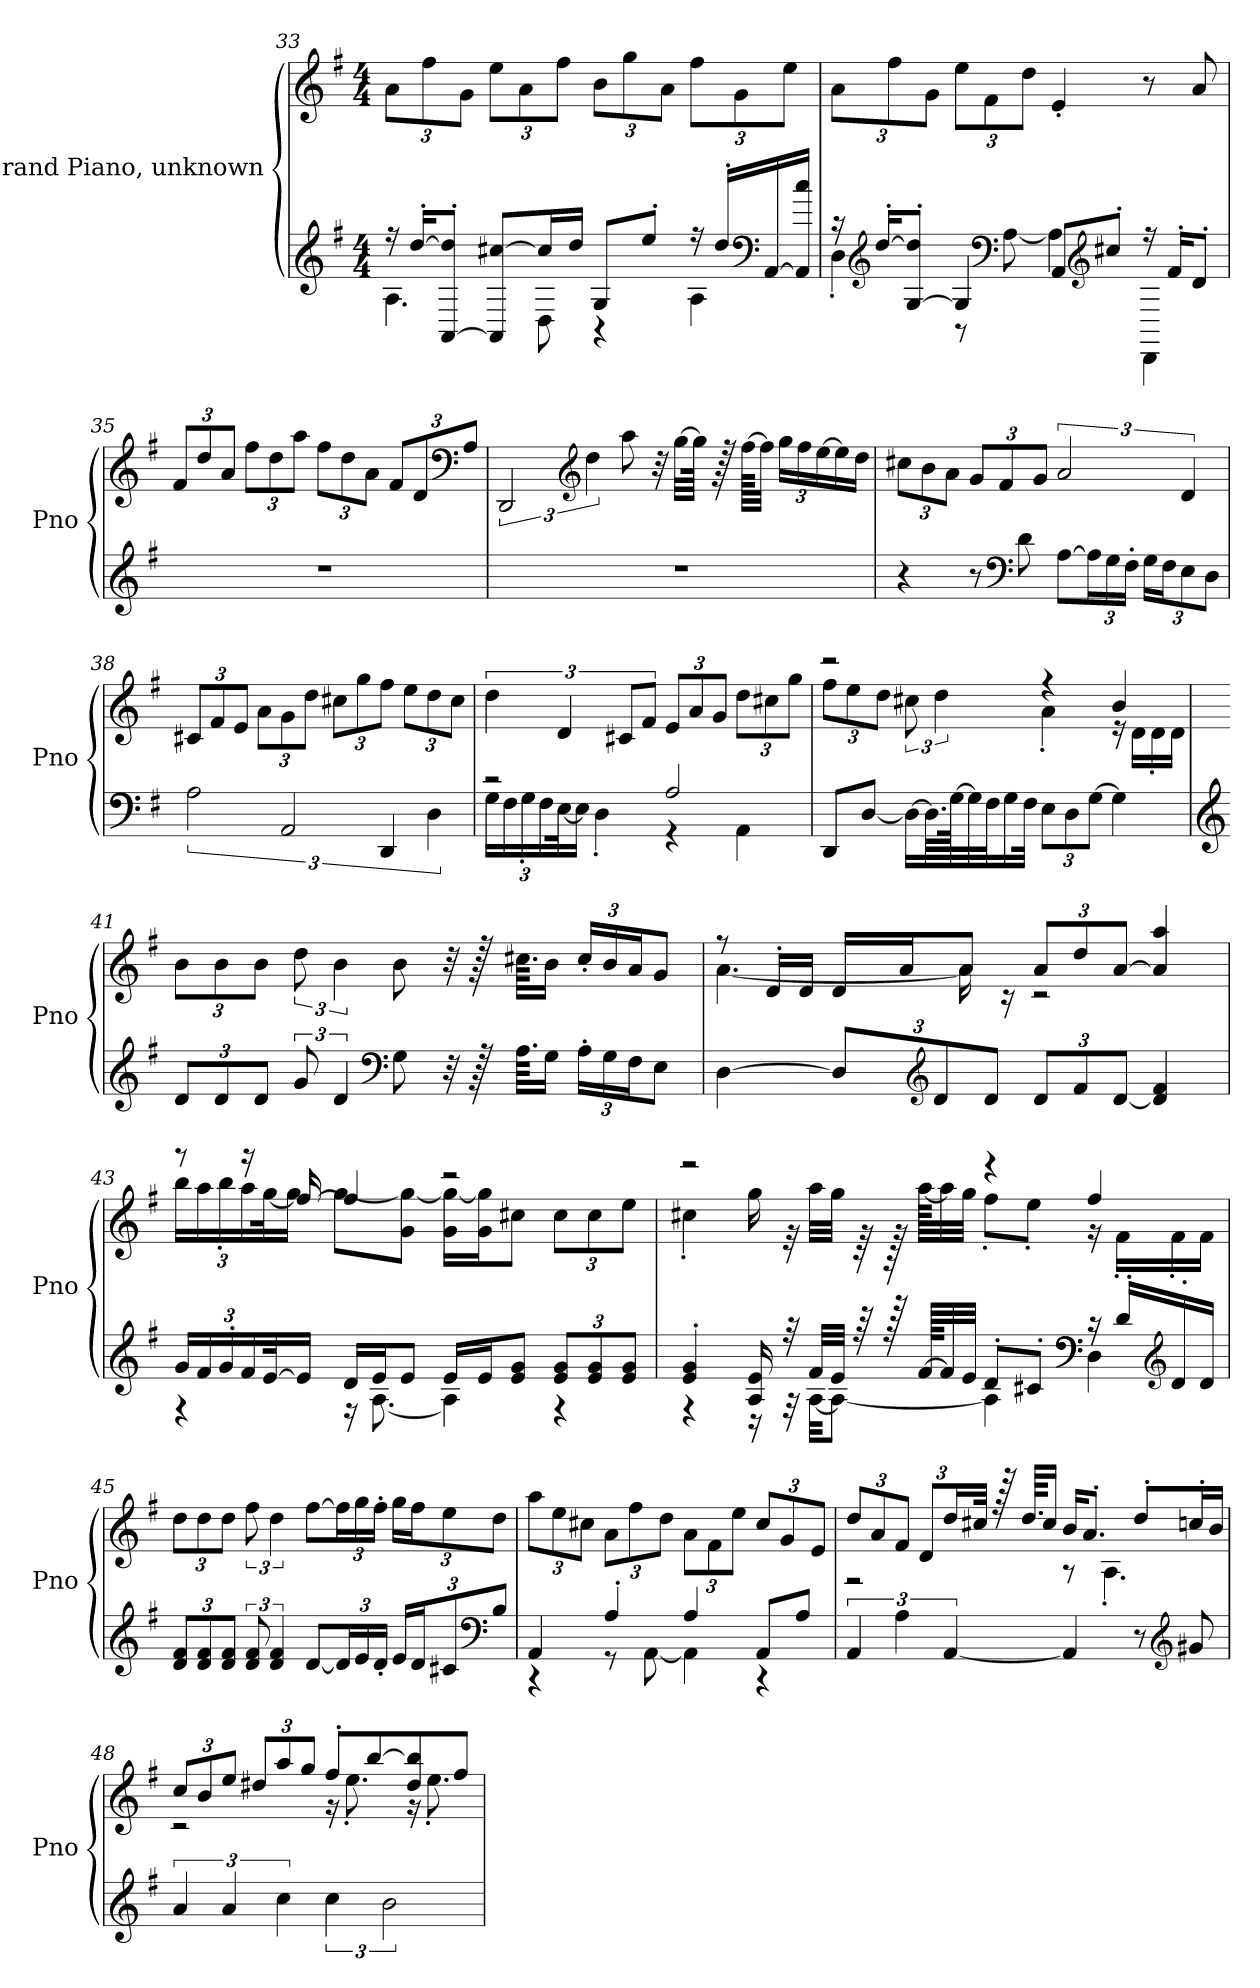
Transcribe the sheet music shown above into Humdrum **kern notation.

**kern	**kern
*part1	*part1
*staff2	*staff1
*I"Grand Piano, unknown	*
*I'Pno	*
!!LO:LB:g=z
*clefG2	*clefG2
*k[f#]	*k[f#]
*M4/4	*M4/4
=33	=33
*^	*
*	*	*Xbrackettup
16r	4.A\	12a\L
[16dd'/KL	.	.
.	.	12ff#\
[8AA/' 8dd/]'J	.	.
.	.	12g\J
8AA/] [8cc#X/L	.	12ee\L
.	.	12a\
16cc#/L]	8D\	.
.	.	12ff#\J
16dd/JJ	.	.
8G/L	4r	12b\L
.	.	12gg\
8ee'/J	.	.
.	.	12a\J
16r	4A\	12ff#\L
16dd'/LL	.	.
.	.	12g\
*clefF4	*	*
[16AA/	.	.
.	.	12ee\J
16AA/] 16cc#/JJ	.	.
=34	=34	=34
16r	4D'\	12a\L
*clefG2	*	*
[16dd'/KL	.	.
.	.	12ff#\
[8G/' 8dd/]'J	.	.
.	.	12g\J
4G/]	8r	12ee\L
.	.	12f#\
*clefF4	*	*
.	[8A\	.
.	.	12dd\J
8AA/L	4A\]	4e'/
*clefG2	*	*
8cc#X'/J	.	.
16r	4DD\	8r
16f#'/KL	.	.
8d'/J	.	8a/
*v	*v	*
!!LO:LB:g=z
=35	=35
1r	12f#/L
.	12dd/
.	12a/J
.	12ff#\L
.	12dd\
.	12aa\J
.	12ff#\L
.	12dd\
.	12a\J
.	12f#/L
.	12d/
*	*clefF4
.	12A/J
=36	=36
*	*brackettup
1r	3DD/
*	*clefG2
.	6dd\
.	8aa\
.	32r
.	[32gg\LLL
.	64gg\JJJk]
.	128r
.	[128ff#\KKLLL
.	32ff#\JJJ]
*	*Xbrackettup
.	24gg\LL
.	24ff#\
.	[24ee\
.	16ee\]
.	16dd\JJ
=37	=37
4r	12cc#X\L
.	12b\
.	12a\J
8r	12g/L
.	12f#/
*clefF4	*
8d\	.
.	12g/J
*	*brackettup
[8A\L	3a/
*Xbrackettup	*
24A\L]	.
24G\	.
24F#'\JJ	.
24G\LL	.
24F#\J	.
12E\	6d/
12D\J	.
!!LO:LB:g=z
=38	=38
*brackettup	*Xbrackettup
3A\	12c#X/L
.	12f#/
.	12e/J
.	12a\L
3AA/	12g\
.	12dd\J
.	12cc#X\L
.	12gg\
6DD/	12ff#\J
.	12ee\L
6D\	12dd\
.	12cc#\J
=39	=39
*^	*
*	*Xbrackettup	*brackettup
2r	24G\LL	6dd\
.	24F#\	.
.	24G'\	.
.	24F#\	.
.	[48E\K	6d/
.	16E\JJ]	.
.	4D'\	.
.	.	12c#X/L
.	.	12f#/J
*	*	*Xbrackettup
2A/	4r	12e/L
.	.	12a/
.	.	12g/J
.	4AA\	12dd\L
.	.	12cc#X\
.	.	12gg\J
*v	*v	*
!!LO:PB:g=z
=40	=40
*	*^
8DD/L	2r	12ff#\L
.	.	12ee\
[8D/J	.	.
.	.	12dd\J
*	*	*brackettup
16D\LL_	.	12cc#X\
64.D\LL]	.	.
.	.	6dd\
[128G\JK	.	.
32G\]	.	.
32F#\J	.	.
16G\	.	.
32F#\JJk	.	.
12E\L	4r	4a'\
12D\	.	.
[12G\J	.	.
4G\]	4b/	16r
.	.	16d\LL
.	.	16d'\
.	.	16d\JJ
*	*v	*v
=41	=41
*clefG2	*
*	*Xbrackettup
12d/L	12b\L
12d/	12b\
12d/J	12b\J
*brackettup	*brackettup
12g/	12dd\
6d/	6b\
*clefF4	*
8G\	8b\
32r	32r
128r	128r
64.A\KKLL	64.cc#X\KKLL
16G\JJ	16b\JJ
*Xbrackettup	*Xbrackettup
24A'\LL	24cc#'/LL
24G\	24b/
24F#\J	24a/J
8E\J	8g/J
!!LO:LB:g=z
=42	=42
*	*^
[4D\	8r	[4.a\
.	16d'/LL	.
.	16d/JJ	.
12D/L]	16d/LL	.
.	16a/J	.
*clefG2	*	*
12d/	.	.
.	8a/J	16a\]
12d/J	.	.
.	.	16r
12d/L	12a/L	2r
12f#/	12dd/	.
[12d/J	[12a/J	.
4d/] 4f#/	4a/] 4aa/	.
=43	=43	=43
*^	*	*
24g/LL	4r	8r	24bb\LL
24f#/	.	.	24aa\
24g'/	.	.	24bb'\
24f#/	.	16r	24aa\
[48e/K	.	.	[48gg\K
16e/JJ]	.	[16ff#/	16gg\JJ]
16d/LL	16r	4ff#/]	[8gg\L
16e/J	[8.A\	.	.
8e/J	.	.	8g\ 8gg\_J
16e/LL	4A\]	2r	16g\ 16gg\_LL
16e/J	.	.	16g\ 16gg\]J
8e/ 8g/J	.	.	8cc#X\J
12e/ 12g/L	4r	.	12cc#\L
12e/ 12g/	.	.	12cc#\
12e/ 12g/J	.	.	12ee\J
!!LO:LB:g=z	!!
=44	=44	=44	=44
4e/' 4g/'	4r	2r	4cc#X'\
16A/ 16e/	16r	.	16gg\
32r	32r	.	32r
32f#/LLL	[32A\KKL	.	32aa\LLL
32e/JJJ	8A\J_	.	32gg\JJJ
64r	.	.	64r
128r	.	.	128r
[128f#/KKLLL	.	.	[128aa\KKLLL
32f#/]	.	.	32aa\]
32e/JJJ	.	.	32gg\JJJ
8d'/L	4A\]	4r	8ff#'\L
8c#X'/J	.	.	8ee'\J
*clefF4	*	*	*
16r	4D\	4ff#/	16r
16d'/LL	.	.	16f#'\LL
*clefG2	*	*	*
16d'/	.	.	16f#'\
16d/JJ	.	.	16f#\JJ
*v	*v	*	*
*	*v	*v
=45	=45
12d/ 12f#/L	12dd\L
12d/ 12f#/	12dd\
12d/ 12f#/J	12dd\J
*brackettup	*brackettup
12d/ 12f#/	12ff#\
6d/ 6f#/	6dd\
[8d/L	[8ff#\L
*Xbrackettup	*Xbrackettup
24d/L]	24ff#\L]
24e/	24gg\
24d'/JJ	24ff#'\JJ
24e/LL	24gg\LL
24d/J	24ff#\J
12c#X/	12ee\
*clefF4	*
12B/J	12dd\J
!!LO:LB:g=z
=46	=46
*^	*
4AA/	4r	12aa\L
.	.	12ee\
.	.	12cc#X\J
4A'/	8r	12a\L
.	.	12ff#\
.	[8AA\	.
.	.	12dd\J
4A/	4AA\]	12a\L
.	.	12f#\
.	.	12ee\J
8AA/L	4r	12cc#/L
.	.	12g/
8A/J	.	.
.	.	12e/J
*v	*v	*
=47	=47
*brackettup	*
*	*^
6AA/	12dd/L	2r
.	12a/	.
6A\	12f#/J	.
.	12d/L	.
[6AA/	24dd/L	.
.	32cc#X/JJk	.
.	128r	.
.	64.dd/KKLL	.
.	16cc#/JJ	.
4AA/]	16b/KL	8r
.	8.a'/J	.
.	.	4.A'\
8r	8dd'/L	.
*clefG2	*	*
8g#X/	16ccn'/L	.
.	16b/JJ	.
!!LO:LB:g=z	!!
=48	=48	=48
6a/	12cc/L	2r
.	12b/	.
6a/	12ee/J	.
.	12dd#X/L	.
6cc\	12aa/	.
.	12gg/J	.
6cc\	8ff#'/L	16r
.	.	8.ee'\
.	[8bb/	.
3b\	.	.
.	8dd#/ 8bb/]	16r
.	.	8.ee'\
.	8ff#/J	.
*	*v	*v
=	=
*-	*-
